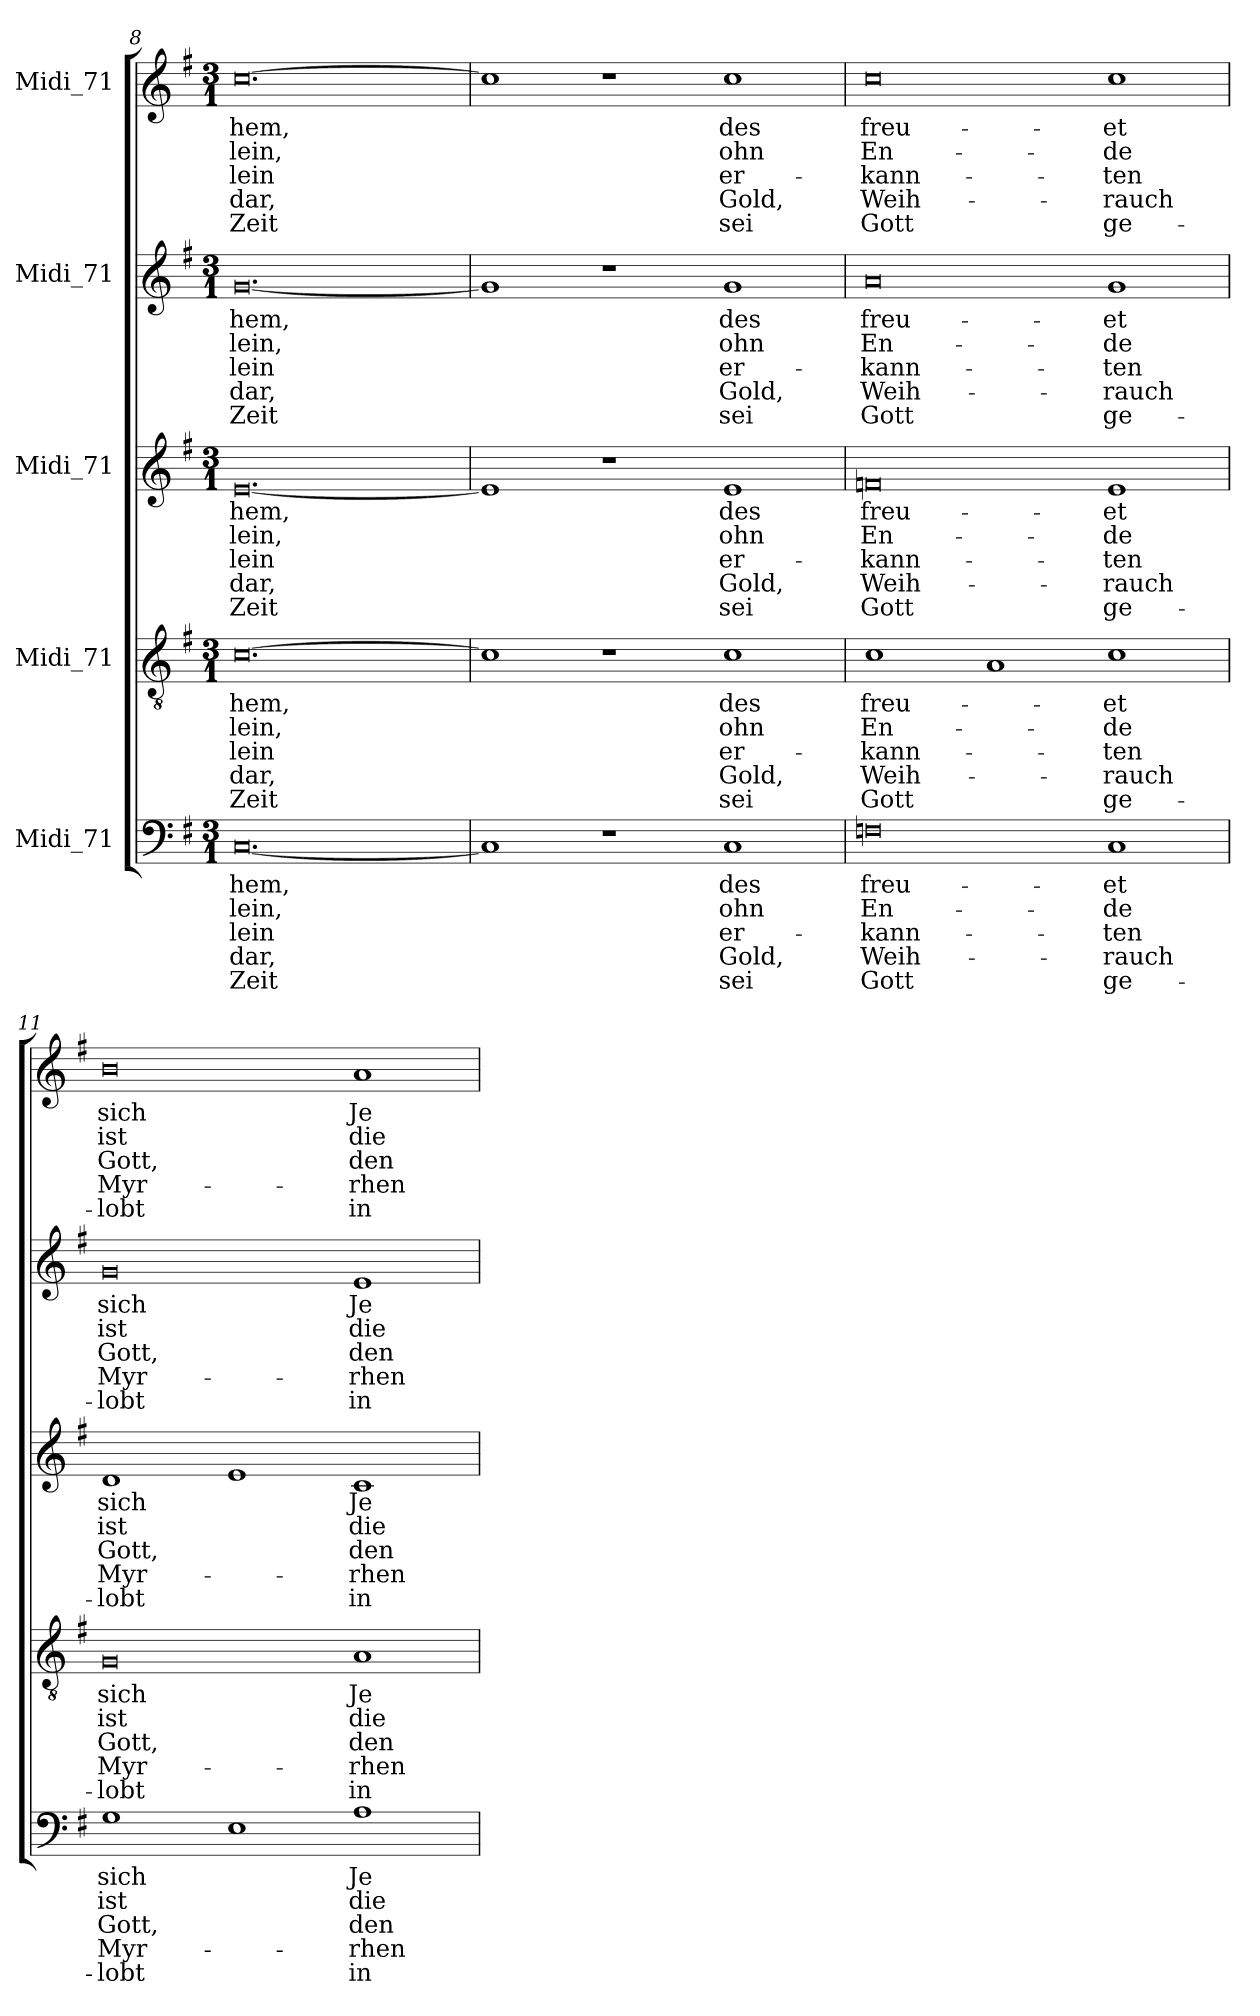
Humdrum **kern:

**kern	**text	**text	**text	**text	**text	**kern	**text	**text	**text	**text	**text	**kern	**text	**text	**text	**text	**text	**kern	**text	**text	**text	**text	**text	**kern	**text	**text	**text	**text	**text
*part5	*part5	*part5	*part5	*part5	*part5	*part4	*part4	*part4	*part4	*part4	*part4	*part3	*part3	*part3	*part3	*part3	*part3	*part2	*part2	*part2	*part2	*part2	*part2	*part1	*part1	*part1	*part1	*part1	*part1
*staff5	*staff5	*staff5	*staff5	*staff5	*staff5	*staff4	*staff4	*staff4	*staff4	*staff4	*staff4	*staff3	*staff3	*staff3	*staff3	*staff3	*staff3	*staff2	*staff2	*staff2	*staff2	*staff2	*staff2	*staff1	*staff1	*staff1	*staff1	*staff1	*staff1
*I"Midi_71	*	*	*	*	*	*I"Midi_71	*	*	*	*	*	*I"Midi_71	*	*	*	*	*	*I"Midi_71	*	*	*	*	*	*I"Midi_71	*	*	*	*	*
*clefF4	*	*	*	*	*	*clefGv2	*	*	*	*	*	*clefG2	*	*	*	*	*	*clefG2	*	*	*	*	*	*clefG2	*	*	*	*	*
*k[f#]	*	*	*	*	*	*k[f#]	*	*	*	*	*	*k[f#]	*	*	*	*	*	*k[f#]	*	*	*	*	*	*k[f#]	*	*	*	*	*
*G:	*	*	*	*	*	*G:	*	*	*	*	*	*G:	*	*	*	*	*	*G:	*	*	*	*	*	*G:	*	*	*	*	*
*M3/1	*	*	*	*	*	*M3/1	*	*	*	*	*	*M3/1	*	*	*	*	*	*M3/1	*	*	*	*	*	*M3/1	*	*	*	*	*
=8	=8	=8	=8	=8	=8	=8	=8	=8	=8	=8	=8	=8	=8	=8	=8	=8	=8	=8	=8	=8	=8	=8	=8	=8	=8	=8	=8	=8	=8
!	!LO:LY:b	!LO:LY:b	!LO:LY:b	!LO:LY:b	!LO:LY:b	!	!LO:LY:b	!LO:LY:b	!LO:LY:b	!LO:LY:b	!LO:LY:b	!	!LO:LY:b	!LO:LY:b	!LO:LY:b	!LO:LY:b	!LO:LY:b	!	!LO:LY:b	!LO:LY:b	!LO:LY:b	!LO:LY:b	!LO:LY:b	!	!LO:LY:b	!LO:LY:b	!LO:LY:b	!LO:LY:b	!LO:LY:b
[0.C	hem,	lein,	lein	dar,	Zeit	[0.c	hem,	lein,	lein	dar,	Zeit	[0.e	hem,	lein,	lein	dar,	Zeit	[0.g	hem,	lein,	lein	dar,	Zeit	[0.cc	hem,	lein,	lein	dar,	Zeit
=9	=9	=9	=9	=9	=9	=9	=9	=9	=9	=9	=9	=9	=9	=9	=9	=9	=9	=9	=9	=9	=9	=9	=9	=9	=9	=9	=9	=9	=9
1C]	.	.	.	.	.	1c]	.	.	.	.	.	1e]	.	.	.	.	.	1g]	.	.	.	.	.	1cc]	.	.	.	.	.
1r	.	.	.	.	.	1r	.	.	.	.	.	1r	.	.	.	.	.	1r	.	.	.	.	.	1r	.	.	.	.	.
!	!LO:LY:b	!LO:LY:b	!LO:LY:b	!LO:LY:b	!LO:LY:b	!	!LO:LY:b	!LO:LY:b	!LO:LY:b	!LO:LY:b	!LO:LY:b	!	!LO:LY:b	!LO:LY:b	!LO:LY:b	!LO:LY:b	!LO:LY:b	!	!LO:LY:b	!LO:LY:b	!LO:LY:b	!LO:LY:b	!LO:LY:b	!	!LO:LY:b	!LO:LY:b	!LO:LY:b	!LO:LY:b	!LO:LY:b
1C	des	ohn	er-	-Gold,	sei	1c	des	ohn	er-	-Gold,	sei	1e	des	ohn	er-	-Gold,	sei	1g	des	ohn	er-	-Gold,	sei	1cc	des	ohn	er-	-Gold,	sei
=10	=10	=10	=10	=10	=10	=10	=10	=10	=10	=10	=10	=10	=10	=10	=10	=10	=10	=10	=10	=10	=10	=10	=10	=10	=10	=10	=10	=10	=10
!	!LO:LY:b	!LO:LY:b	!LO:LY:b	!LO:LY:b	!LO:LY:b	!	!LO:LY:b	!LO:LY:b	!LO:LY:b	!LO:LY:b	!LO:LY:b	!	!LO:LY:b	!LO:LY:b	!LO:LY:b	!LO:LY:b	!LO:LY:b	!	!LO:LY:b	!LO:LY:b	!LO:LY:b	!LO:LY:b	!LO:LY:b	!	!LO:LY:b	!LO:LY:b	!LO:LY:b	!LO:LY:b	!LO:LY:b
0Fn	freu-	-En-	-kann-	-Weih-	-Gott	1c	freu-	-En-	-kann-	-Weih-	-Gott	0fn	freu-	-En-	-kann-	-Weih-	-Gott	0a	freu-	-En-	-kann-	-Weih-	-Gott	0cc	freu-	-En-	-kann-	-Weih-	-Gott
.	.	.	.	.	.	1A	.	.	.	.	.	.	.	.	.	.	.	.	.	.	.	.	.	.	.	.	.	.	.
!	!LO:LY:b	!LO:LY:b	!LO:LY:b	!LO:LY:b	!LO:LY:b	!	!LO:LY:b	!LO:LY:b	!LO:LY:b	!LO:LY:b	!LO:LY:b	!	!LO:LY:b	!LO:LY:b	!LO:LY:b	!LO:LY:b	!LO:LY:b	!	!LO:LY:b	!LO:LY:b	!LO:LY:b	!LO:LY:b	!LO:LY:b	!	!LO:LY:b	!LO:LY:b	!LO:LY:b	!LO:LY:b	!LO:LY:b
1C	et	de	ten	rauch	ge-	1c	et	de	ten	rauch	ge-	1e	et	de	ten	rauch	ge-	1g	et	de	ten	rauch	ge-	1cc	et	de	ten	rauch	ge-
=11	=11	=11	=11	=11	=11	=11	=11	=11	=11	=11	=11	=11	=11	=11	=11	=11	=11	=11	=11	=11	=11	=11	=11	=11	=11	=11	=11	=11	=11
!	!LO:LY:b	!LO:LY:b	!LO:LY:b	!LO:LY:b	!LO:LY:b	!	!LO:LY:b	!LO:LY:b	!LO:LY:b	!LO:LY:b	!LO:LY:b	!	!LO:LY:b	!LO:LY:b	!LO:LY:b	!LO:LY:b	!LO:LY:b	!	!LO:LY:b	!LO:LY:b	!LO:LY:b	!LO:LY:b	!LO:LY:b	!	!LO:LY:b	!LO:LY:b	!LO:LY:b	!LO:LY:b	!LO:LY:b
1G	-sich	ist	Gott,	Myr-	-lobt	0G	-sich	ist	Gott,	Myr-	-lobt	1d	-sich	ist	Gott,	Myr-	-lobt	0g	-sich	ist	Gott,	Myr-	-lobt	0b	-sich	ist	Gott,	Myr-	-lobt
1E	.	.	.	.	.	.	.	.	.	.	.	1e	.	.	.	.	.	.	.	.	.	.	.	.	.	.	.	.	.
!	!LO:LY:b	!LO:LY:b	!LO:LY:b	!LO:LY:b	!LO:LY:b	!	!LO:LY:b	!LO:LY:b	!LO:LY:b	!LO:LY:b	!LO:LY:b	!	!LO:LY:b	!LO:LY:b	!LO:LY:b	!LO:LY:b	!LO:LY:b	!	!LO:LY:b	!LO:LY:b	!LO:LY:b	!LO:LY:b	!LO:LY:b	!	!LO:LY:b	!LO:LY:b	!LO:LY:b	!LO:LY:b	!LO:LY:b
1A	Je-	-die	den	rhen	in	1A	Je-	-die	den	rhen	in	1c	Je-	-die	den	rhen	in	1e	Je-	-die	den	rhen	in	1a	Je-	-die	den	rhen	in
=	=	=	=	=	=	=	=	=	=	=	=	=	=	=	=	=	=	=	=	=	=	=	=	=	=	=	=	=	=
*-	*-	*-	*-	*-	*-	*-	*-	*-	*-	*-	*-	*-	*-	*-	*-	*-	*-	*-	*-	*-	*-	*-	*-	*-	*-	*-	*-	*-	*-
